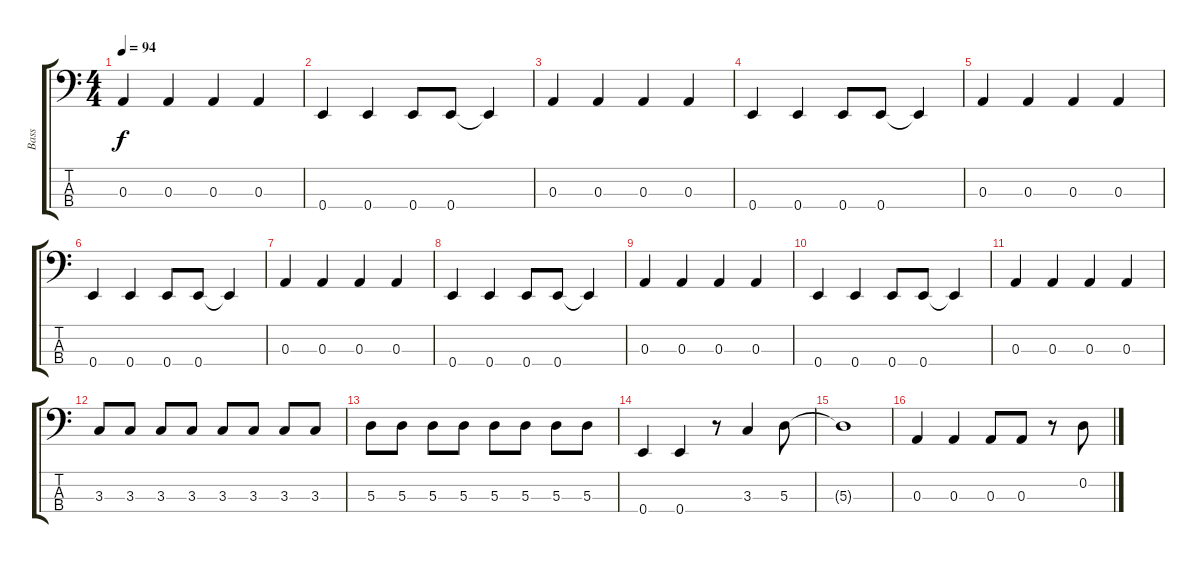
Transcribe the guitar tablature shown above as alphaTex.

\track ("Bass" "Bass") {instrument electricbassfinger}
\staff {score tabs}
\tuning (G2 D2 A1 E1) {hide}
\ts (4 4)
\tempo 94
\clef f4
\ks c
0.3.4{dy f} 0.3.4 0.3.4 0.3.4 |
0.4.4 0.4.4 0.4.8 0.4.8 0.4{t}.4 |
0.3.4 0.3.4 0.3.4 0.3.4 |
0.4.4 0.4.4 0.4.8 0.4.8 0.4{t}.4 |
0.3.4 0.3.4 0.3.4 0.3.4 |
0.4.4 0.4.4 0.4.8 0.4.8 0.4{t}.4 |
0.3.4 0.3.4 0.3.4 0.3.4 |
0.4.4 0.4.4 0.4.8 0.4.8 0.4{t}.4 |
0.3.4 0.3.4 0.3.4 0.3.4 |
0.4.4 0.4.4 0.4.8 0.4.8 0.4{t}.4 |
0.3.4 0.3.4 0.3.4 0.3.4 |
3.3.8 3.3.8 3.3.8 3.3.8 3.3.8 3.3.8 3.3.8 3.3.8 |
5.3.8 5.3.8 5.3.8 5.3.8 5.3.8 5.3.8 5.3.8 5.3.8 |
0.4.4 0.4.4 r.8 3.3.4 5.3.8 |
5.3{t}.1 |
0.3.4 0.3.4 0.3.8 0.3.8 r.8 0.2.8
